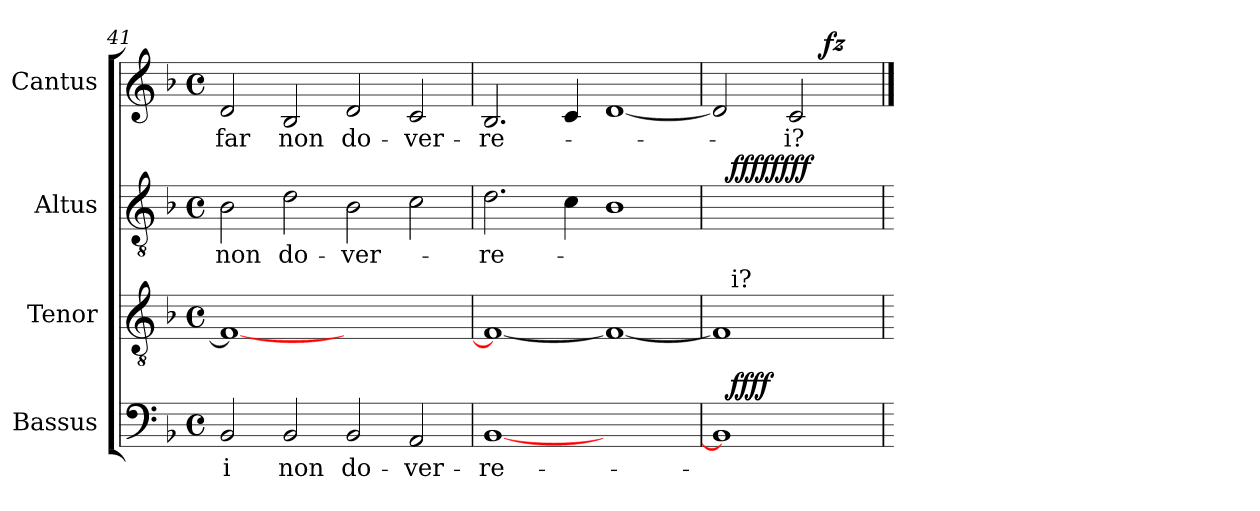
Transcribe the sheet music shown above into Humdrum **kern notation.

**kern	**text	**dynam	**kern	**kern	**text	**dynam	**kern	**text	**dynam
*part4	*part4	*part4	*part3	*part2	*part2	*part2	*part1	*part1	*part1
*staff4	*staff4	*staff4	*staff3	*staff2	*staff2	*staff2	*staff1	*staff1	*staff1
*I"Bassus	*	*	*I"Tenor	*I"Altus	*	*	*I"Cantus	*	*
*clefF4	*	*	*clefGv2	*clefGv2	*	*	*clefG2	*	*
*k[b-]	*	*	*k[b-]	*k[b-]	*	*	*k[b-]	*	*
*F:	*	*	*F:	*F:	*	*	*F:	*	*
*M4/4	*	*	*M4/4	*M4/4	*	*	*M4/4	*	*
*met(c)	*	*	*met(c)	*met(c)	*	*	*met(c)	*	*
=41	=41	=41	=41	=41	=41	=41	=41	=41	=41
!	!LO:LY:b:cj	!	!	!	!LO:LY:b:cj	!	!	!LO:LY:b:cj	!
2BB-/	-i	.	1F_<	2B-\	non	.	2d/	far	.
!	!LO:LY:b:cj	!	!	!	!LO:LY:b:cj	!	!	!LO:LY:b:cj	!
2BB-/	non	.	.	2d\	do-	.	2B-/	non	.
!	!LO:LY:b:cj	!	!	!	!LO:LY:b	!	!	!LO:LY:b:cj	!
2BB-/	do-	.	1ryy	2B-\	-ver-	.	2d/	do-	.
!	!LO:LY:b:cj	!	!	!	!	!	!	!LO:LY:b:cj	!
2AA/	-ver-	.	.	2c\	.	.	2c/	-ver-	.
=42	=42	=42	=42	=42	=42	=42	=42	=42	=42
!	!LO:LY:b:cj	!	!	!	!LO:LY:b:cj	!	!	!LO:LY:b:cj	!
[1BB-	-re-	.	1F_	2.d\	-re-	.	2.B-/	-re-	.
.	.	.	.	4c\	.	.	4c/	.	.
1ryy	.	.	1F_	1B-	.	.	[<1d	.	.
=43	=43	=43	=43	=43	=43	=43	=43	=43	=43
*^	*	*	*^	*	*	*	*^	*	*
1BB-]	16ryy	.	.	1F]	16ryy	16ryy	.	.	2d/]	2ryy	.	.
!	!	!	!	!	!LO:TX:a:t=i?	!	!	!	!	!	!	!
!	!	!	!LO:DY:b	!	!	!	!	!LO:DY:b	!	!	!	!
!	!	!	!	!	!	!	!	!LO:DY:n=1:b	!	!	!	!
.	2...ryy	.	ffff	.	2...ryy	2...ryy	.	ffff ffff	.	.	.	.
!	!	!	!	!	!	!	!	!	!	!	!LO:LY:b	!
.	.	.	.	.	.	.	.	.	2c/	8.ryy	-i?	.
!	!	!	!	!	!	!	!	!	!	!	!	!LO:DY:b
.	.	.	.	.	.	.	.	.	.	4ryy	.	fz
.	.	.	.	.	.	.	.	.	.	16ryy	.	.
*v	*v	*	*	*	*	*	*	*	*v	*v	*	*
*	*	*	*v	*v	*	*	*	*	*	*
=	==	==	=	=	==	==	==	==	==
*-	*-	*-	*-	*-	*-	*-	*-	*-	*-
